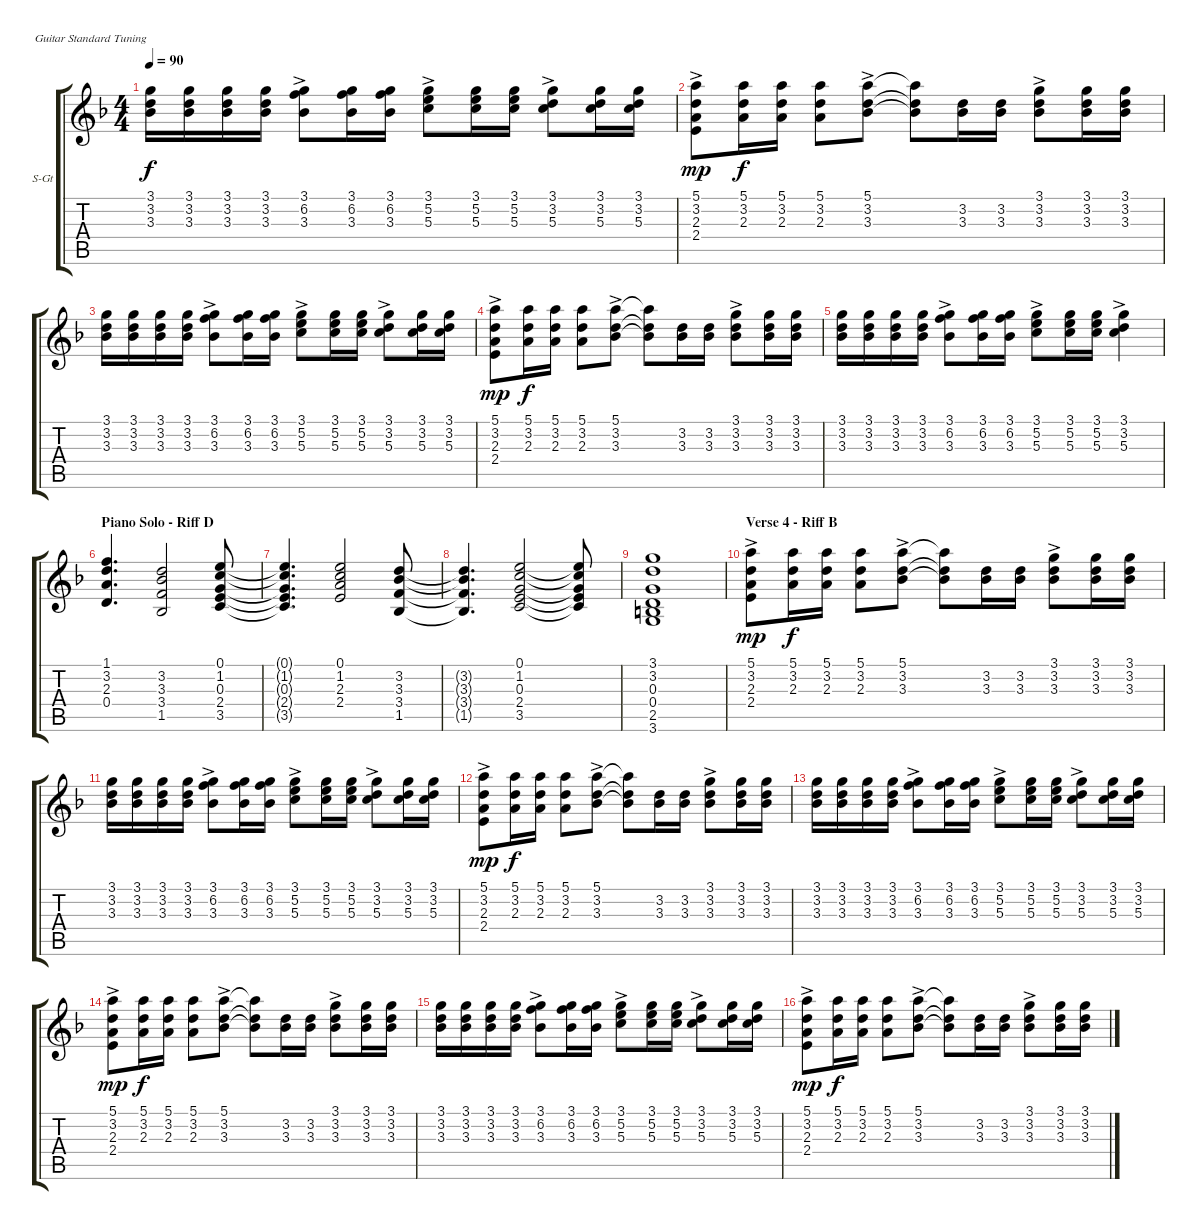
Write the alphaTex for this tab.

\bracketExtendMode groupsimilarinstruments
\firstSystemTrackNameOrientation horizontal
\otherSystemsTrackNameOrientation horizontal
\track ("Guitar 1 (acoustic)" "S-Gt") {instrument acousticguitarsteel}
\staff {score tabs}
\tuning (E4 B3 G3 D3 A2 E2)
\ts (4 4)
\tempo 90
\clef g2
\ks dminor
(3.1 3.2 3.3).16{dy f} (3.1 3.2 3.3).16 (3.1 3.2 3.3).16 (3.1 3.2 3.3).16 (3.1 6.2 3.3{ac}).8 (3.1 6.2 3.3).16 (3.1 6.2 3.3).16 (3.1{ac} 5.2 5.3).8 (3.1 5.2 5.3).16 (3.1 5.2 5.3).16 (3.1{ac} 3.2 5.3).8 (3.1 3.2 5.3).16 (3.1 3.2 5.3).16 |
(5.1{ac} 3.2{ac} 2.3{ac} 2.4{ac}).8{dy mp} (5.1 3.2 2.3).16{dy f} (5.1 3.2 2.3).16 (5.1 3.2 2.3).8 (5.1{ac} 3.2 3.3).8 (5.1{t} 3.2{t} 3.3{t}).8 (3.2 3.3).16 (3.2 3.3).16 (3.1{ac} 3.2 3.3).8 (3.1 3.2 3.3).16 (3.1 3.2 3.3).16 |
(3.1 3.2 3.3).16 (3.1 3.2 3.3).16 (3.1 3.2 3.3).16 (3.1 3.2 3.3).16 (3.1 6.2 3.3{ac}).8 (3.1 6.2 3.3).16 (3.1 6.2 3.3).16 (3.1{ac} 5.2 5.3).8 (3.1 5.2 5.3).16 (3.1 5.2 5.3).16 (3.1{ac} 3.2 5.3).8 (3.1 3.2 5.3).16 (3.1 3.2 5.3).16 |
(5.1{ac} 3.2{ac} 2.3{ac} 2.4{ac}).8{dy mp} (5.1 3.2 2.3).16{dy f} (5.1 3.2 2.3).16 (5.1 3.2 2.3).8 (5.1{ac} 3.2 3.3).8 (5.1{t} 3.2{t} 3.3{t}).8 (3.2 3.3).16 (3.2 3.3).16 (3.1{ac} 3.2 3.3).8 (3.1 3.2 3.3).16 (3.1 3.2 3.3).16 |
(3.1 3.2 3.3).16 (3.1 3.2 3.3).16 (3.1 3.2 3.3).16 (3.1 3.2 3.3).16 (3.1 6.2 3.3{ac}).8 (3.1 6.2 3.3).16 (3.1 6.2 3.3).16 (3.1{ac} 5.2 5.3).8 (3.1 5.2 5.3).16 (3.1 5.2 5.3).16 (3.1{ac} 3.2 5.3).4 |
\section ("" "Piano Solo - Riff D")
(1.1 3.2 2.3 0.4).4{d} (3.2 3.3 3.4 1.5).2 (3.5 2.4 0.3 1.2 0.1).8 |
(0.1{t} 1.2{t} 0.3{t} 2.4{t} 3.5{t}).4{d} (0.1 1.2 2.3 2.4).2 (1.5 3.4 3.3 3.2).8 |
(3.2{t} 3.3{t} 3.4{t} 1.5{t}).4{d} (0.1 1.2 0.3 2.4 3.5).2 (0.1{t} 1.2{t} 0.3{t} 2.4{t} 3.5{t}).8 |
(3.1 3.2 0.3 0.4 2.5 3.6).1 |
\section ("" "Verse 4 - Riff B")
(5.1{ac} 3.2{ac} 2.3{ac} 2.4{ac}).8{dy mp} (5.1 3.2 2.3).16{dy f} (5.1 3.2 2.3).16 (5.1 3.2 2.3).8 (5.1{ac} 3.2 3.3).8 (5.1{t} 3.2{t} 3.3{t}).8 (3.2 3.3).16 (3.2 3.3).16 (3.1{ac} 3.2 3.3).8 (3.1 3.2 3.3).16 (3.1 3.2 3.3).16 |
(3.1 3.2 3.3).16 (3.1 3.2 3.3).16 (3.1 3.2 3.3).16 (3.1 3.2 3.3).16 (3.1 6.2 3.3{ac}).8 (3.1 6.2 3.3).16 (3.1 6.2 3.3).16 (3.1{ac} 5.2 5.3).8 (3.1 5.2 5.3).16 (3.1 5.2 5.3).16 (3.1{ac} 3.2 5.3).8 (3.1 3.2 5.3).16 (3.1 3.2 5.3).16 |
(5.1{ac} 3.2{ac} 2.3{ac} 2.4{ac}).8{dy mp} (5.1 3.2 2.3).16{dy f} (5.1 3.2 2.3).16 (5.1 3.2 2.3).8 (5.1{ac} 3.2 3.3).8 (5.1{t} 3.2{t} 3.3{t}).8 (3.2 3.3).16 (3.2 3.3).16 (3.1{ac} 3.2 3.3).8 (3.1 3.2 3.3).16 (3.1 3.2 3.3).16 |
(3.1 3.2 3.3).16 (3.1 3.2 3.3).16 (3.1 3.2 3.3).16 (3.1 3.2 3.3).16 (3.1 6.2 3.3{ac}).8 (3.1 6.2 3.3).16 (3.1 6.2 3.3).16 (3.1{ac} 5.2 5.3).8 (3.1 5.2 5.3).16 (3.1 5.2 5.3).16 (3.1{ac} 3.2 5.3).8 (3.1 3.2 5.3).16 (3.1 3.2 5.3).16 |
(5.1{ac} 3.2{ac} 2.3{ac} 2.4{ac}).8{dy mp} (5.1 3.2 2.3).16{dy f} (5.1 3.2 2.3).16 (5.1 3.2 2.3).8 (5.1{ac} 3.2 3.3).8 (5.1{t} 3.2{t} 3.3{t}).8 (3.2 3.3).16 (3.2 3.3).16 (3.1{ac} 3.2 3.3).8 (3.1 3.2 3.3).16 (3.1 3.2 3.3).16 |
(3.1 3.2 3.3).16 (3.1 3.2 3.3).16 (3.1 3.2 3.3).16 (3.1 3.2 3.3).16 (3.1 6.2 3.3{ac}).8 (3.1 6.2 3.3).16 (3.1 6.2 3.3).16 (3.1{ac} 5.2 5.3).8 (3.1 5.2 5.3).16 (3.1 5.2 5.3).16 (3.1{ac} 3.2 5.3).8 (3.1 3.2 5.3).16 (3.1 3.2 5.3).16 |
(5.1{ac} 3.2{ac} 2.3{ac} 2.4{ac}).8{dy mp} (5.1 3.2 2.3).16{dy f} (5.1 3.2 2.3).16 (5.1 3.2 2.3).8 (5.1{ac} 3.2 3.3).8 (5.1{t} 3.2{t} 3.3{t}).8 (3.2 3.3).16 (3.2 3.3).16 (3.1{ac} 3.2 3.3).8 (3.1 3.2 3.3).16 (3.1 3.2 3.3).16
